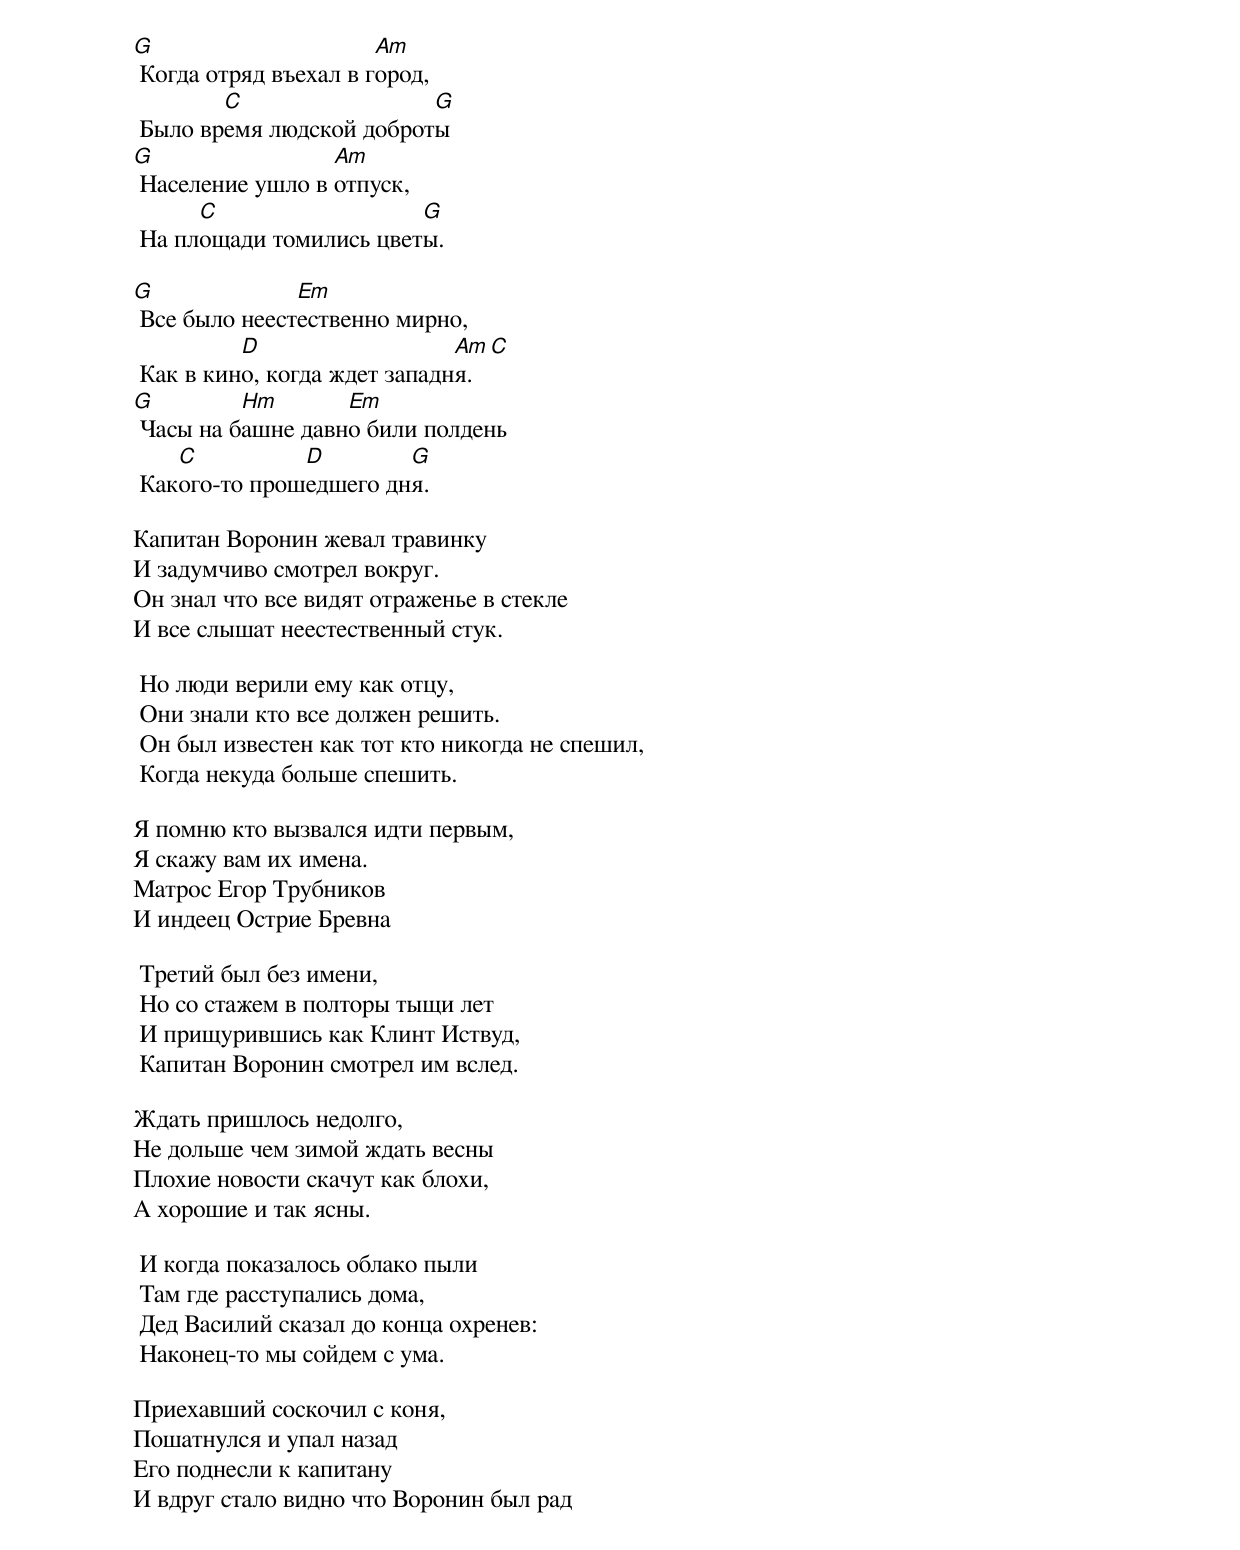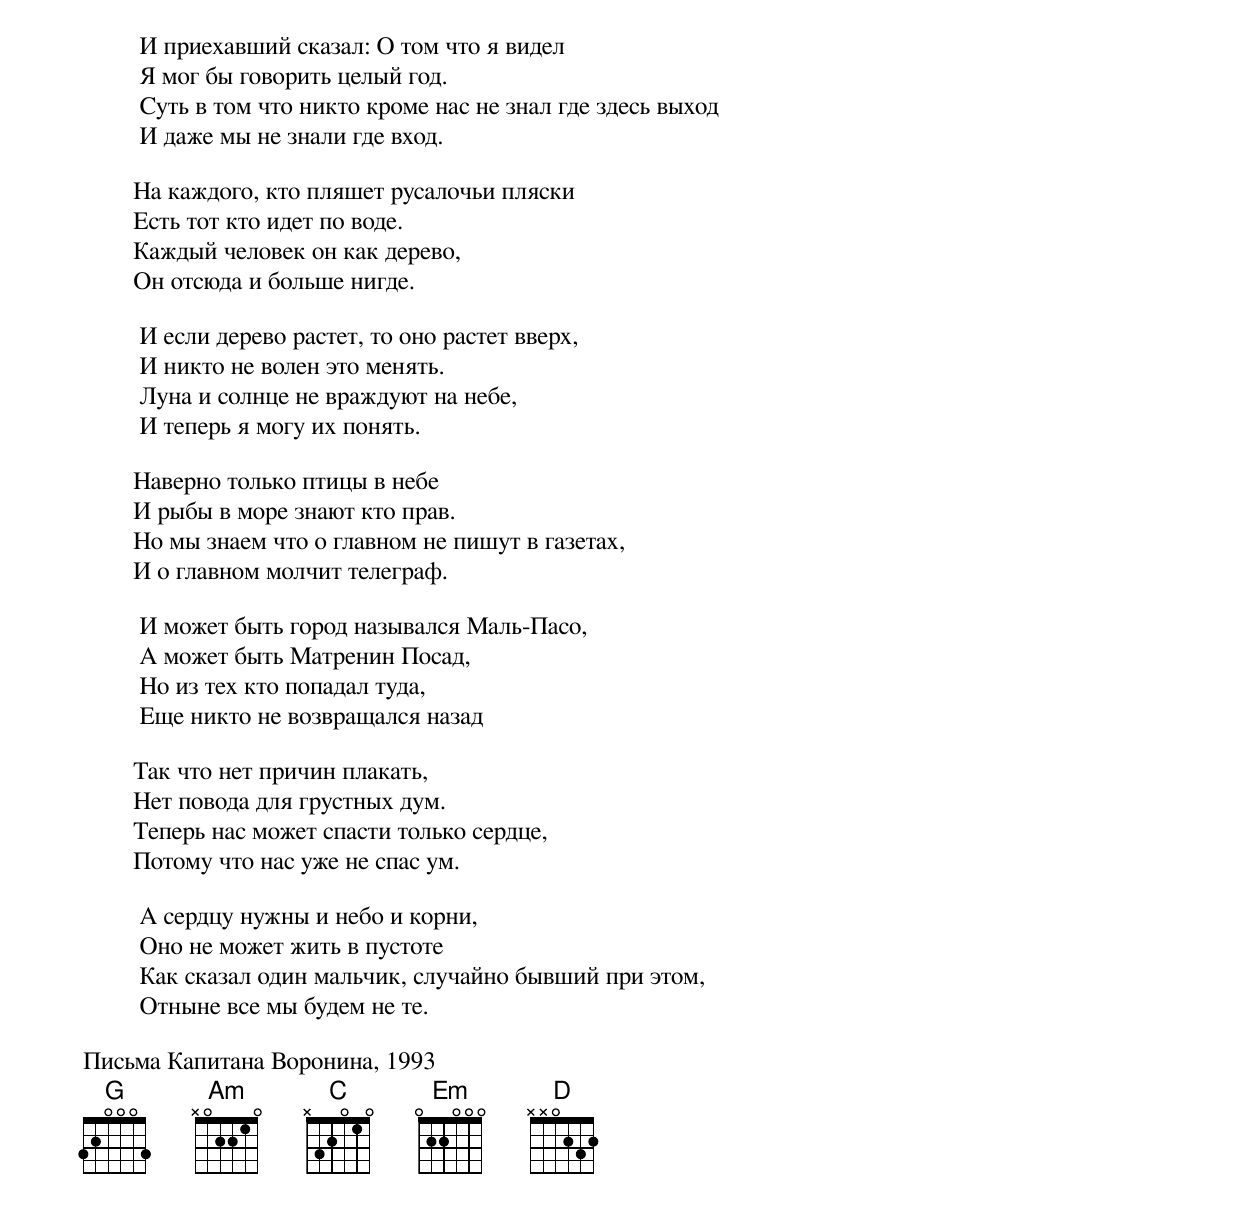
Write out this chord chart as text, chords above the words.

	G                      Am
	 Когда отряд въехал в город,
	        C                 G
	 Было время людской доброты
	G                 Am
	 Население ушло в отпуск,
	      C                  G
	 На площади томились цветы.

	G              Em
	 Все было неестественно мирно,
	          D                   Am  C
	 Как в кино, когда ждет западня.
	G         Hm       Em
	 Часы на башне давно били полдень
	    C          D        G
	 Какого-то прошедшего дня.

	Капитан Воронин жевал травинку
	И задумчиво смотрел вокруг.
	Он знал что все видят отраженье в стекле
	И все слышат неестественный стук.

	 Но люди верили ему как отцу,
	 Они знали кто все должен решить.
	 Он был известен как тот кто никогда не спешил,
	 Когда некуда больше спешить.

	Я помню кто вызвался идти первым,
	Я скажу вам их имена.
	Матрос Егор Трубников
	И индеец Острие Бревна

	 Третий был без имени,
	 Но со стажем в полторы тыщи лет
	 И прищурившись как Клинт Иствуд,
	 Капитан Воронин смотрел им вслед.

	Ждать пришлось недолго,
	Не дольше чем зимой ждать весны
	Плохие новости скачут как блохи,
	А хорошие и так ясны.

	 И когда показалось облако пыли
	 Там где расступались дома,
	 Дед Василий сказал до конца охренев:
	 Наконец-то мы сойдем с ума.

	Приехавший соскочил с коня,
	Пошатнулся и упал назад
	Его поднесли к капитану
	И вдруг стало видно что Воронин был рад

	 И приехавший сказал: О том что я видел
	 Я мог бы говорить целый год.
	 Суть в том что никто кроме нас не знал где здесь выход
	 И даже мы не знали где вход.

	На каждого, кто пляшет русалочьи пляски
	Есть тот кто идет по воде.
	Каждый человек он как дерево,
	Он отсюда и больше нигде.

	 И если дерево растет, то оно растет вверх,
	 И никто не волен это менять.
	 Луна и солнце не враждуют на небе,
	 И теперь я могу их понять.

	Наверно только птицы в небе
	И рыбы в море знают кто прав.
	Но мы знаем что о главном не пишут в газетах,
	И о главном молчит телеграф.

	 И может быть город назывался Маль-Пасо,
	 А может быть Матренин Посад,
	 Но из тех кто попадал туда,
	 Еще никто не возвращался назад

	Так что нет причин плакать,
	Нет повода для грустных дум.
	Теперь нас может спасти только сердце,
	Потому что нас уже не спас ум.

	 А сердцу нужны и небо и корни,
	 Оно не может жить в пустоте
	 Как сказал один мальчик, случайно бывший при этом,
	 Отныне все мы будем не те.

Письма Капитана Воронина, 1993
